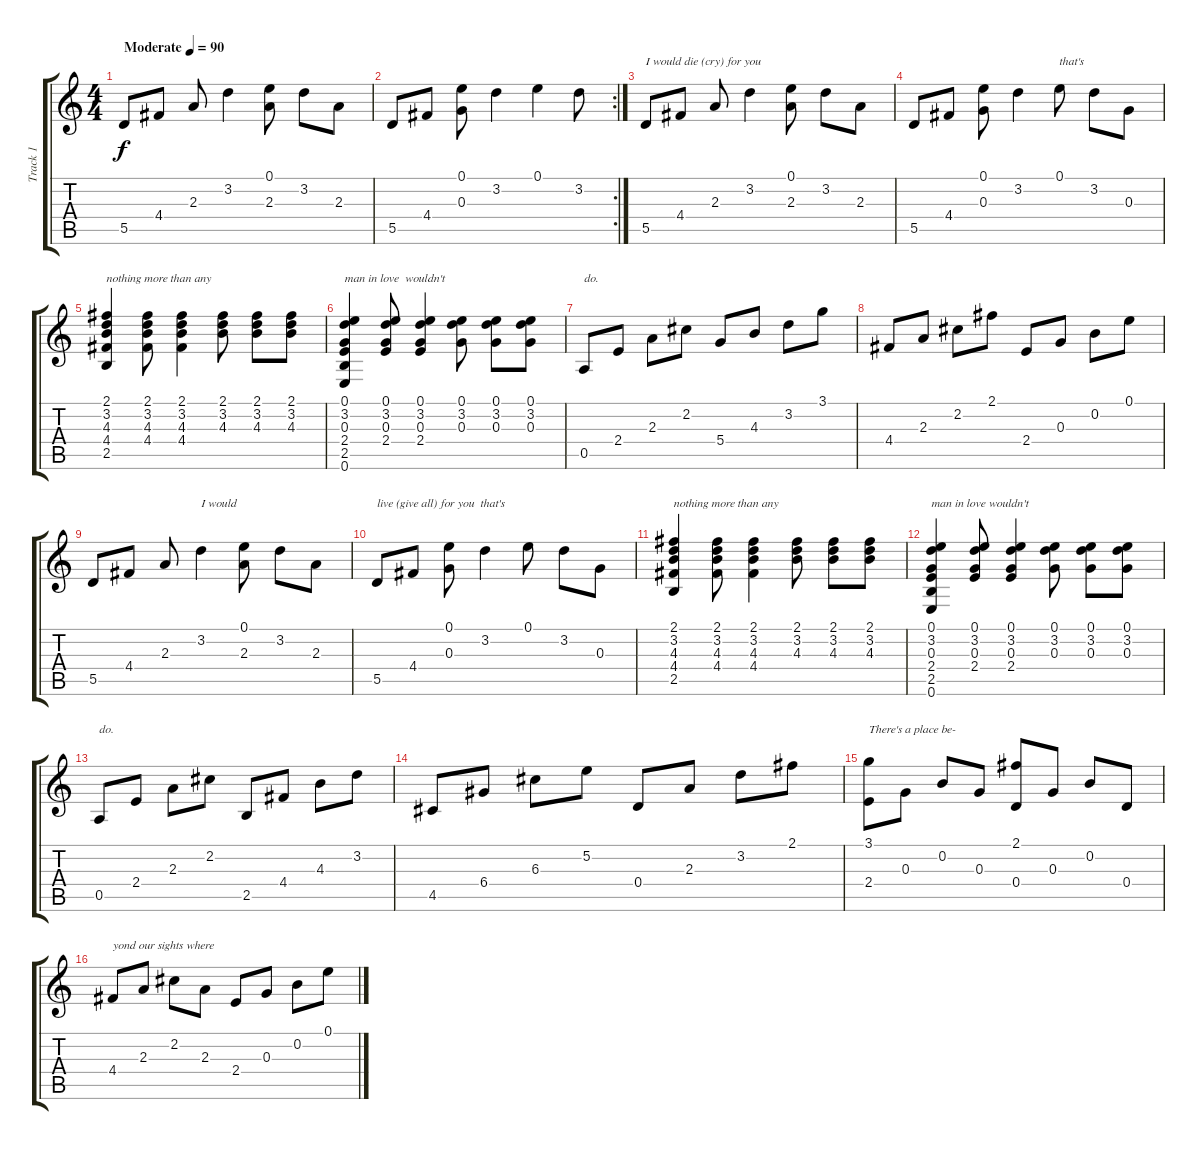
\track ("Track 1" "Track 1") {instrument acousticguitarsteel}
\staff {score tabs}
\tuning (E4 B3 G3 D3 A2 E2) {hide}
\ts (4 4)
\tempo (90 "Moderate")
\clef g2
\ks c
5.5.8{dy f instrument acousticguitarsteel} 4.4.8 2.3.8 3.2.4 (0.1 2.3).8 3.2.8 2.3.8 |
\rc 2
5.5.8 4.4.8 (0.1 0.3).8 3.2.4 0.1.4 3.2.8 |
5.5.8{txt "I would die (cry) for you"} 4.4.8 2.3.8 3.2.4 (0.1 2.3).8 3.2.8 2.3.8 |
5.5.8 4.4.8 (0.1 0.3).8 3.2.4 0.1.8{txt "that's"} 3.2.8 0.3.8 |
(2.1 3.2 4.3 4.4 2.5).4{txt "nothing more than any"} (2.1 3.2 4.3 4.4).8 (2.1 3.2 4.3 4.4).4 (2.1 3.2 4.3).8 (2.1 3.2 4.3).8 (2.1 3.2 4.3).8 |
(0.1 3.2 0.3 2.4 2.5 0.6).4{txt "man in love  wouldn't"} (0.1 3.2 0.3 2.4).8 (0.1 3.2 0.3 2.4).4 (0.1 3.2 0.3).8 (0.1 3.2 0.3).8 (0.1 3.2 0.3).8 |
0.5.8{txt "do."} 2.4.8 2.3.8 2.2.8 5.4.8 4.3.8 3.2.8 3.1.8 |
4.4.8 2.3.8 2.2.8 2.1.8 2.4.8 0.3.8 0.2.8 0.1.8 |
5.5.8 4.4.8 2.3.8 3.2.4{txt "I would"} (0.1 2.3).8 3.2.8 2.3.8 |
5.5.8{txt "live (give all) for you  that's"} 4.4.8 (0.1 0.3).8 3.2.4 0.1.8 3.2.8 0.3.8 |
(2.1 3.2 4.3 4.4 2.5).4{txt "nothing more than any"} (2.1 3.2 4.3 4.4).8 (2.1 3.2 4.3 4.4).4 (2.1 3.2 4.3).8 (2.1 3.2 4.3).8 (2.1 3.2 4.3).8 |
(0.1 3.2 0.3 2.4 2.5 0.6).4{txt "man in love wouldn't"} (0.1 3.2 0.3 2.4).8 (0.1 3.2 0.3 2.4).4 (0.1 3.2 0.3).8 (0.1 3.2 0.3).8 (0.1 3.2 0.3).8 |
0.5.8{txt "do."} 2.4.8 2.3.8 2.2.8 2.5.8 4.4.8 4.3.8 3.2.8 |
4.5.8 6.4.8 6.3.8 5.2.8 0.4.8 2.3.8 3.2.8 2.1.8 |
(3.1 2.4).8{txt "There's a place be-"} 0.3.8 0.2.8 0.3.8 (2.1 0.4).8 0.3.8 0.2.8 0.4.8 |
4.4.8{txt "yond our sights where "} 2.3.8 2.2.8 2.3.8 2.4.8 0.3.8 0.2.8 0.1.8
